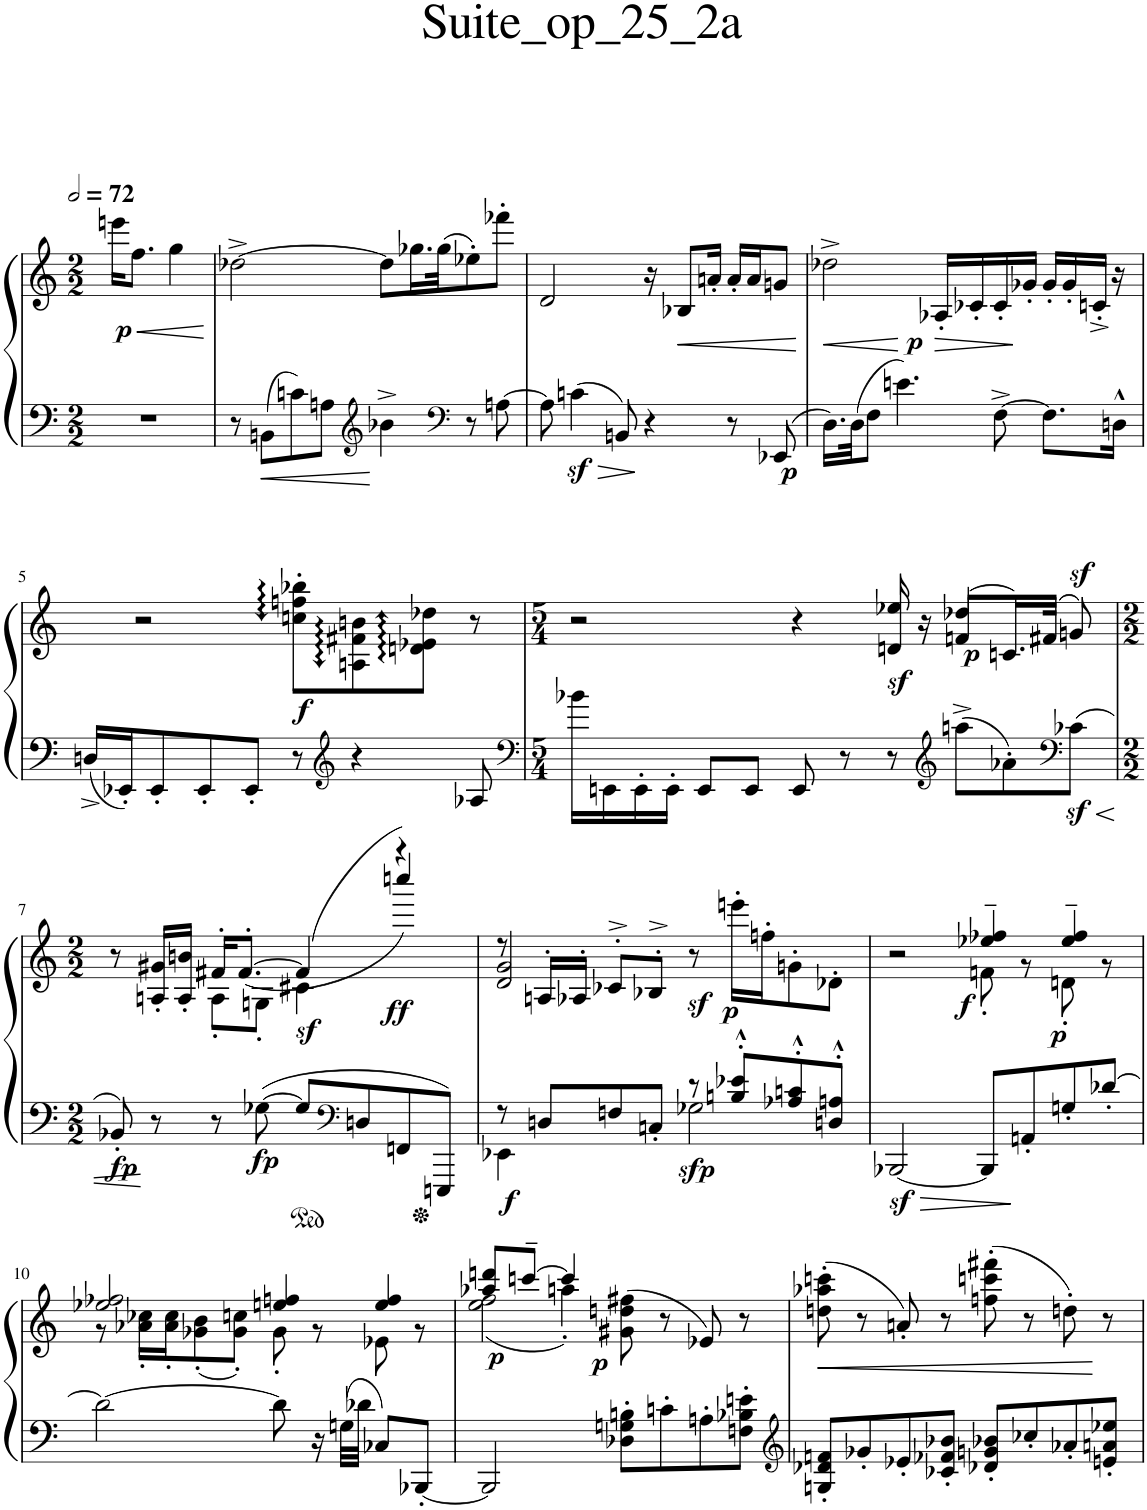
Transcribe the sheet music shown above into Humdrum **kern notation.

**kern	**kern	**dynam
*part1	*part1	*part1
*staff2	*staff1	*staff1/2
*I"Piano	*	*
*I'Pno.	*	*
*clefF4	*clefG2	*
*k[]	*k[]	*
*M2/2	*M2/2	*
*MM144	*MM144	*
=1	=1	=1
!	!	!LO:HP:b
!	!	!LO:DY:n=1:b
1r	16eeen\KL	< p
.	8.ff\J	.
.	4gg\	.
.	2ryy	[
=2	=2	=2
8r	[2dd-X^\	.
8BBn\L	.	.
8cn\	.	.
8An\J	.	.
*clefG2	*	*
4b-X^\	8dd-\L]	.
.	16.gg-X\L	.
.	(32gg-\JK	.
*clefF4	*	*
8r	8ee-X'\)	.
[8An\	8fff-X'\J	.
=3	=3	=3
8A\]	2d/	.
4cnz<\	.	.
8BBn/	.	.
4r	16r	.
!	!	!LO:HP:b
.	8B-X/L	<
.	16an'/Jk	.
8r	16a'/LL	.
.	16a/J	.
!	!	!LO:DY:b=2
8EE-X/	8gn/J	p
.	.	[
=4	=4	=4
!	!	!LO:HP:b
16.D\LL	2dd-X^\	<
32D\JK	.	.
8F\J	.	.
4.en\	.	.
!	!	!LO:HP:n=1:b
!	!	!LO:DY:n=1:b
.	16A-X'/LL	[ > p
.	16c-X'/	]
[8F^\	16c-'/	.
.	16g-X'/JJ	.
8.F\L]	16g-'/LL	.
.	16g-'/	.
.	16cn'^/JJ	.
16Dn^^\Jk	16r	.
!!LO:LB:g=z
=5	=5	=5
16Dn^/LL	2r	.
16EE-X'/J	.	.
8EE-'/	.	.
8EE-'/	.	.
8EE-'/J	.	.
!	!	!LO:DY:b
8r	8ccn\' 8ffn\' 8bb-X\'L	f
*clefG2	*	*
4r	8An\ 8f#X\ 8bn\	.
.	8dn\ 8e-X\ 8dd-X\J	.
8A-X/	8r	.
=6	=6	=6
*clefF4	*	*
*M5/4	*M5/4	*
*	*^	*
16b-X\LL	2r	2..ryy	.
16EEn\	.	.	.
16EE'\	.	.	.
16EE'\JJ	.	.	.
8EE/L	.	.	.
8EE/J	.	.	.
8EE/	4r	.	.
8r	.	.	.
!	!	!	!LO:DY:b
8r	16dn/ 16ee-X/	.	sf
.	16r	.	.
*clefG2	*	*	*
!	!	!	!LO:DY:b
8aan^\L	(8fn/L	4dd-X/	p
8a-X'\	16.cn/L)	.	.
.	(32f#X/JJk	.	.
*clefF4	*	*	*
!	!	!	!LO:DY:a
8c-Xz<\J	8gn/)	8ryy	sf
!!LO:LB:g=z	!!
=7	=7	=7	=7
*M2/2	*M2/2	*	*
!	!	!	!LO:DY:b=2
8BB-X'/	8r	4ryy	fp
8r	16An/' 16g#X/'LL	.	.
.	16A/' 16bn/'JJ	.	.
8r	16f#X'/KL	8A'\L	.
.	([8.f#'/J	.	.
!	!	!	!LO:DY:b=2
[8G-X\	.	8Gn'\J	fp
!	!	!	!LO:DY:b
8G-/L]	(4f#/]	4c#X\	sf
*clefF4	*	*	*
8Dn/	.	.	.
!	!	!	!LO:DY:b
8FFn/	4r)	4ccccn/)	ff
8EEEn/J	.	.	.
=8	=8	=8	=8
*^	*	*	*
!	!	!	!	!LO:DY:b=2
8r	4EE-X\	8r	2d/ 2g/	f
8Dn/L	.	16An'/LL	.	.
.	.	16A-X'/JJ	.	.
8Fn/	4ryy	8c-X'^/L	.	.
8Cn'/J	.	8B-X'^/J	.	.
!	!	!	!	!LO:DY:b=2
!	!	!	!	!LO:DY:n=1:b
8r	2G-X\	8r	2ryy	sfp sf
!	!	!	!	!LO:DY:n=2:b
8Bn/'^^ 8e-X/'^^L	.	16eeen'\LL	.	p
.	.	16ffn'\J	.	.
8A-X/'^^ 8cn/'^^	.	8gn'\	.	.
8Dn/'^^ 8An/'^^J	.	8d-X'\J	.	.
*v	*v	*	*	*
=9	=9	=9	=9
[2BBB-Xz</	2r	2ryy	.
!	!	!	!LO:DY:b
8BBB-/L]	4ee-X/~ 4ff-X/~	8fn'\	f
8AAn'/	.	8r	.
!	!	!	!LO:DY:b
8Gn'/	4ee-/~ 4ff-/~	8dn'\	p
[8d-X'/J	.	8r	.
!!LO:LB:g=z	!!
=10	=10	=10	=10
2d-\_	2ee-X/ 2ff-X/	8r	.
.	.	16a-X\' 16cc-X\'LL	.
.	.	16a-\' 16cc-\'J	.
.	.	(8g-X\' 8b\'	.
.	.	8g-\' 8ccn\'J)	.
8d-\]	4een/ 4ffn/	8g-'\	.
16r	.	8r	.
32Gn\LLL	.	.	.
32d-X\JJJ	.	.	.
8C-X/L	4ee/ 4ff/	8e-X\	.
[8BBB-X'/J	.	8r	.
=11	=11	=11	=11
*	*	*^	*
!	!	!	!	!LO:DY:b
2BBB-/]	4ryy	(2ee\ 2ff\	8aa-X/ 8dddn/L	p
.	.	.	[8cccn~/J	.
.	(4aan'\	.	4ccc/]	.
!	!	!	!	!LO:DY:b
8D-X\' 8Gn\' 8Bn\'L	(8g#X\ 8ddn\ 8ff#X\	2ryy	2ryy	p
8cn'\	8r	.	.	.
8An'\	8e-X/)	.	.	.
8Fn\' 8B-X\' 8en\'J	8r	.	.	.
*	*v	*v	*v	*
=12	=12	=12
*clefG2	*	*
!	!	!LO:HP:b
8Gn/' 8d-X/' 8fn/'L	8ddn\' 8aa-X\' 8cccn\'	<
8g-X'/	8r	.
8e-X'/	8an'/)	.
8c-X/' 8f-X/' 8b-X/'J	8r	.
8d-X/' 8gn/' 8b-X/'L	(8ffn\' 8cccn\' 8fff#X\'	.
8cc-X'/	8r	.
8a-X'/	8ddn'\)	.
8en/' 8an/' 8ee-X/'J	8r	[
=	=	=
*-	*-	*-
